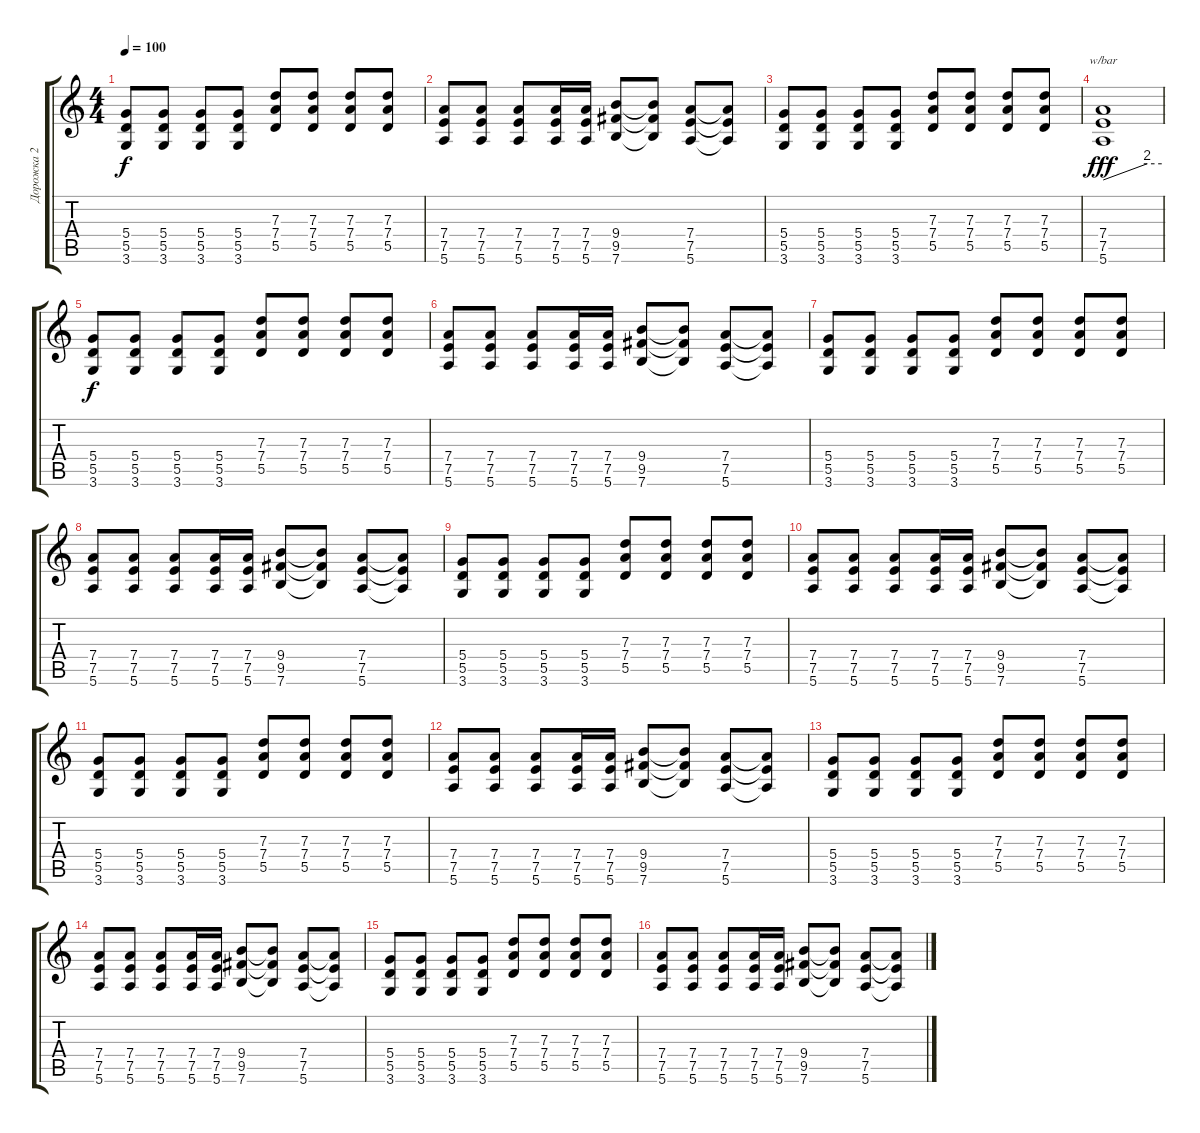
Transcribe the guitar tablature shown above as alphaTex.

\track ("Дорожка 2" "Дорожка 2") {instrument distortionguitar}
\staff {score tabs}
\tuning (E4 B3 G3 D3 A2 E2) {hide}
\ts (4 4)
\tempo 100
\clef g2
\ks c
(5.4 5.5 3.6).8{dy f} (5.4 5.5 3.6).8 (5.4 5.5 3.6).8 (5.4 5.5 3.6).8 (7.3 7.4 5.5).8 (7.3 7.4 5.5).8 (7.3 7.4 5.5).8 (7.3 7.4 5.5).8 |
(7.4 7.5 5.6).8 (7.4 7.5 5.6).8 (7.4 7.5 5.6).8 (7.4 7.5 5.6).16 (7.4 7.5 5.6).16 (9.4 9.5 7.6).8 (9.4{t} 9.5{t} 7.6{t}).8 (7.4 7.5 5.6).8 (7.4{t} 7.5{t} 5.6{t}).8 |
(5.4 5.5 3.6).8 (5.4 5.5 3.6).8 (5.4 5.5 3.6).8 (5.4 5.5 3.6).8 (7.3 7.4 5.5).8 (7.3 7.4 5.5).8 (7.3 7.4 5.5).8 (7.3 7.4 5.5).8 |
(7.4 7.5 5.6).1{tbe (custom default 0 0 45 8 60 8) dy fff} |
(5.4 5.5 3.6).8{dy f} (5.4 5.5 3.6).8 (5.4 5.5 3.6).8 (5.4 5.5 3.6).8 (7.3 7.4 5.5).8 (7.3 7.4 5.5).8 (7.3 7.4 5.5).8 (7.3 7.4 5.5).8 |
(7.4 7.5 5.6).8 (7.4 7.5 5.6).8 (7.4 7.5 5.6).8 (7.4 7.5 5.6).16 (7.4 7.5 5.6).16 (9.4 9.5 7.6).8 (9.4{t} 9.5{t} 7.6{t}).8 (7.4 7.5 5.6).8 (7.4{t} 7.5{t} 5.6{t}).8 |
(5.4 5.5 3.6).8 (5.4 5.5 3.6).8 (5.4 5.5 3.6).8 (5.4 5.5 3.6).8 (7.3 7.4 5.5).8 (7.3 7.4 5.5).8 (7.3 7.4 5.5).8 (7.3 7.4 5.5).8 |
(7.4 7.5 5.6).8 (7.4 7.5 5.6).8 (7.4 7.5 5.6).8 (7.4 7.5 5.6).16 (7.4 7.5 5.6).16 (9.4 9.5 7.6).8 (9.4{t} 9.5{t} 7.6{t}).8 (7.4 7.5 5.6).8 (7.4{t} 7.5{t} 5.6{t}).8 |
(5.4 5.5 3.6).8 (5.4 5.5 3.6).8 (5.4 5.5 3.6).8 (5.4 5.5 3.6).8 (7.3 7.4 5.5).8 (7.3 7.4 5.5).8 (7.3 7.4 5.5).8 (7.3 7.4 5.5).8 |
(7.4 7.5 5.6).8 (7.4 7.5 5.6).8 (7.4 7.5 5.6).8 (7.4 7.5 5.6).16 (7.4 7.5 5.6).16 (9.4 9.5 7.6).8 (9.4{t} 9.5{t} 7.6{t}).8 (7.4 7.5 5.6).8 (7.4{t} 7.5{t} 5.6{t}).8 |
(5.4 5.5 3.6).8 (5.4 5.5 3.6).8 (5.4 5.5 3.6).8 (5.4 5.5 3.6).8 (7.3 7.4 5.5).8 (7.3 7.4 5.5).8 (7.3 7.4 5.5).8 (7.3 7.4 5.5).8 |
(7.4 7.5 5.6).8 (7.4 7.5 5.6).8 (7.4 7.5 5.6).8 (7.4 7.5 5.6).16 (7.4 7.5 5.6).16 (9.4 9.5 7.6).8 (9.4{t} 9.5{t} 7.6{t}).8 (7.4 7.5 5.6).8 (7.4{t} 7.5{t} 5.6{t}).8 |
(5.4 5.5 3.6).8 (5.4 5.5 3.6).8 (5.4 5.5 3.6).8 (5.4 5.5 3.6).8 (7.3 7.4 5.5).8 (7.3 7.4 5.5).8 (7.3 7.4 5.5).8 (7.3 7.4 5.5).8 |
(7.4 7.5 5.6).8 (7.4 7.5 5.6).8 (7.4 7.5 5.6).8 (7.4 7.5 5.6).16 (7.4 7.5 5.6).16 (9.4 9.5 7.6).8 (9.4{t} 9.5{t} 7.6{t}).8 (7.4 7.5 5.6).8 (7.4{t} 7.5{t} 5.6{t}).8 |
(5.4 5.5 3.6).8 (5.4 5.5 3.6).8 (5.4 5.5 3.6).8 (5.4 5.5 3.6).8 (7.3 7.4 5.5).8 (7.3 7.4 5.5).8 (7.3 7.4 5.5).8 (7.3 7.4 5.5).8 |
(7.4 7.5 5.6).8 (7.4 7.5 5.6).8 (7.4 7.5 5.6).8 (7.4 7.5 5.6).16 (7.4 7.5 5.6).16 (9.4 9.5 7.6).8 (9.4{t} 9.5{t} 7.6{t}).8 (7.4 7.5 5.6).8 (7.4{t} 7.5{t} 5.6{t}).8
